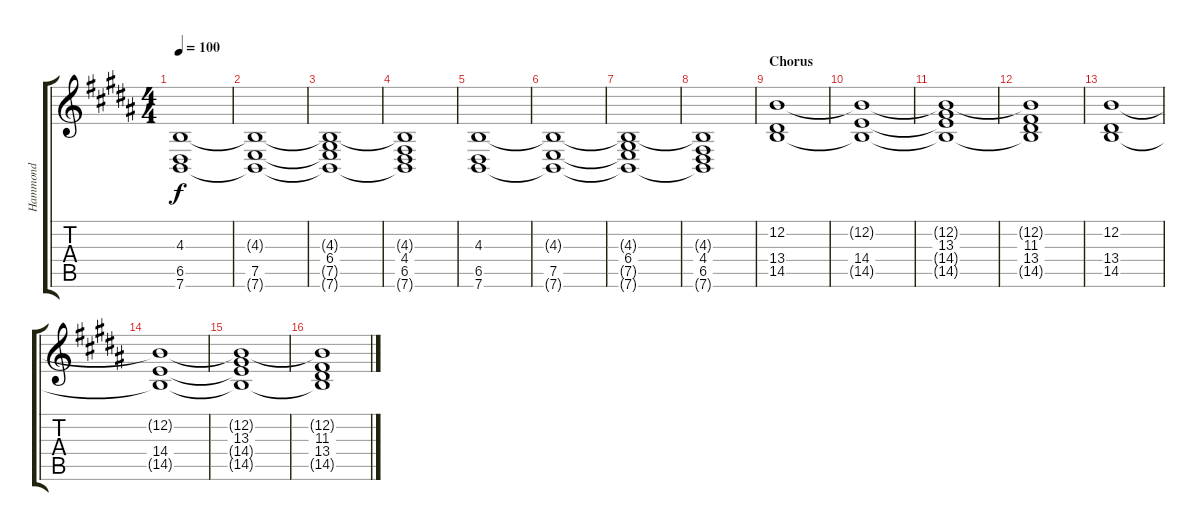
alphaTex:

\track ("Hammond" "Hammond") {instrument rockorgan}
\staff {score tabs}
\tuning (E4 B3 G3 D3 A2 E2) {hide}
\ts (4 4)
\tempo 100
\clef g2
\ks b
(4.3 6.5 7.6).1{dy f} |
(4.3{t} 7.5 7.6{t}).1 |
(4.3{t} 6.4 7.5{t} 7.6{t}).1 |
(4.3{t} 4.4 6.5 7.6{t}).1 |
(4.3 6.5 7.6).1 |
(4.3{t} 7.5 7.6{t}).1 |
(4.3{t} 6.4 7.5{t} 7.6{t}).1 |
(4.3{t} 4.4 6.5 7.6{t}).1 |
\section ("" "Chorus")
(12.2 13.4 14.5).1 |
(12.2{t} 14.4 14.5{t}).1 |
(12.2{t} 13.3 14.4{t} 14.5{t}).1 |
(12.2{t} 11.3 13.4 14.5{t}).1 |
(12.2 13.4 14.5).1 |
(12.2{t} 14.4 14.5{t}).1 |
(12.2{t} 13.3 14.4{t} 14.5{t}).1 |
(12.2{t} 11.3 13.4 14.5{t}).1
